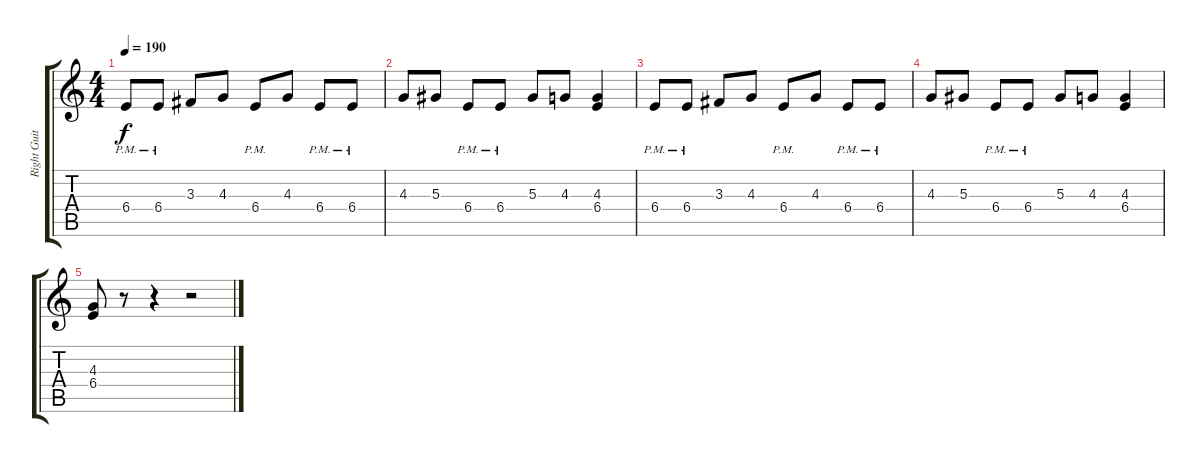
\track ("Right Guitar" "Right Guit") {instrument distortionguitar}
\staff {score tabs}
\tuning (C4 G3 Eb3 Bb2 F2 C2) {hide}
\ts (4 4)
\tempo 190
\clef g2
\ks c
6.4{pm}.8{dy f} 6.4{pm}.8 3.3.8 4.3.8 6.4{pm}.8 4.3.8 6.4{pm}.8 6.4{pm}.8 |
4.3.8 5.3.8 6.4{pm}.8 6.4{pm}.8 5.3.8 4.3.8 (4.3 6.4).4 |
6.4{pm}.8 6.4{pm}.8 3.3.8 4.3.8 6.4{pm}.8 4.3.8 6.4{pm}.8 6.4{pm}.8 |
4.3.8 5.3.8 6.4{pm}.8 6.4{pm}.8 5.3.8 4.3.8 (4.3 6.4).4 |
(4.3 6.4).8 r.8 r.4 r.2
